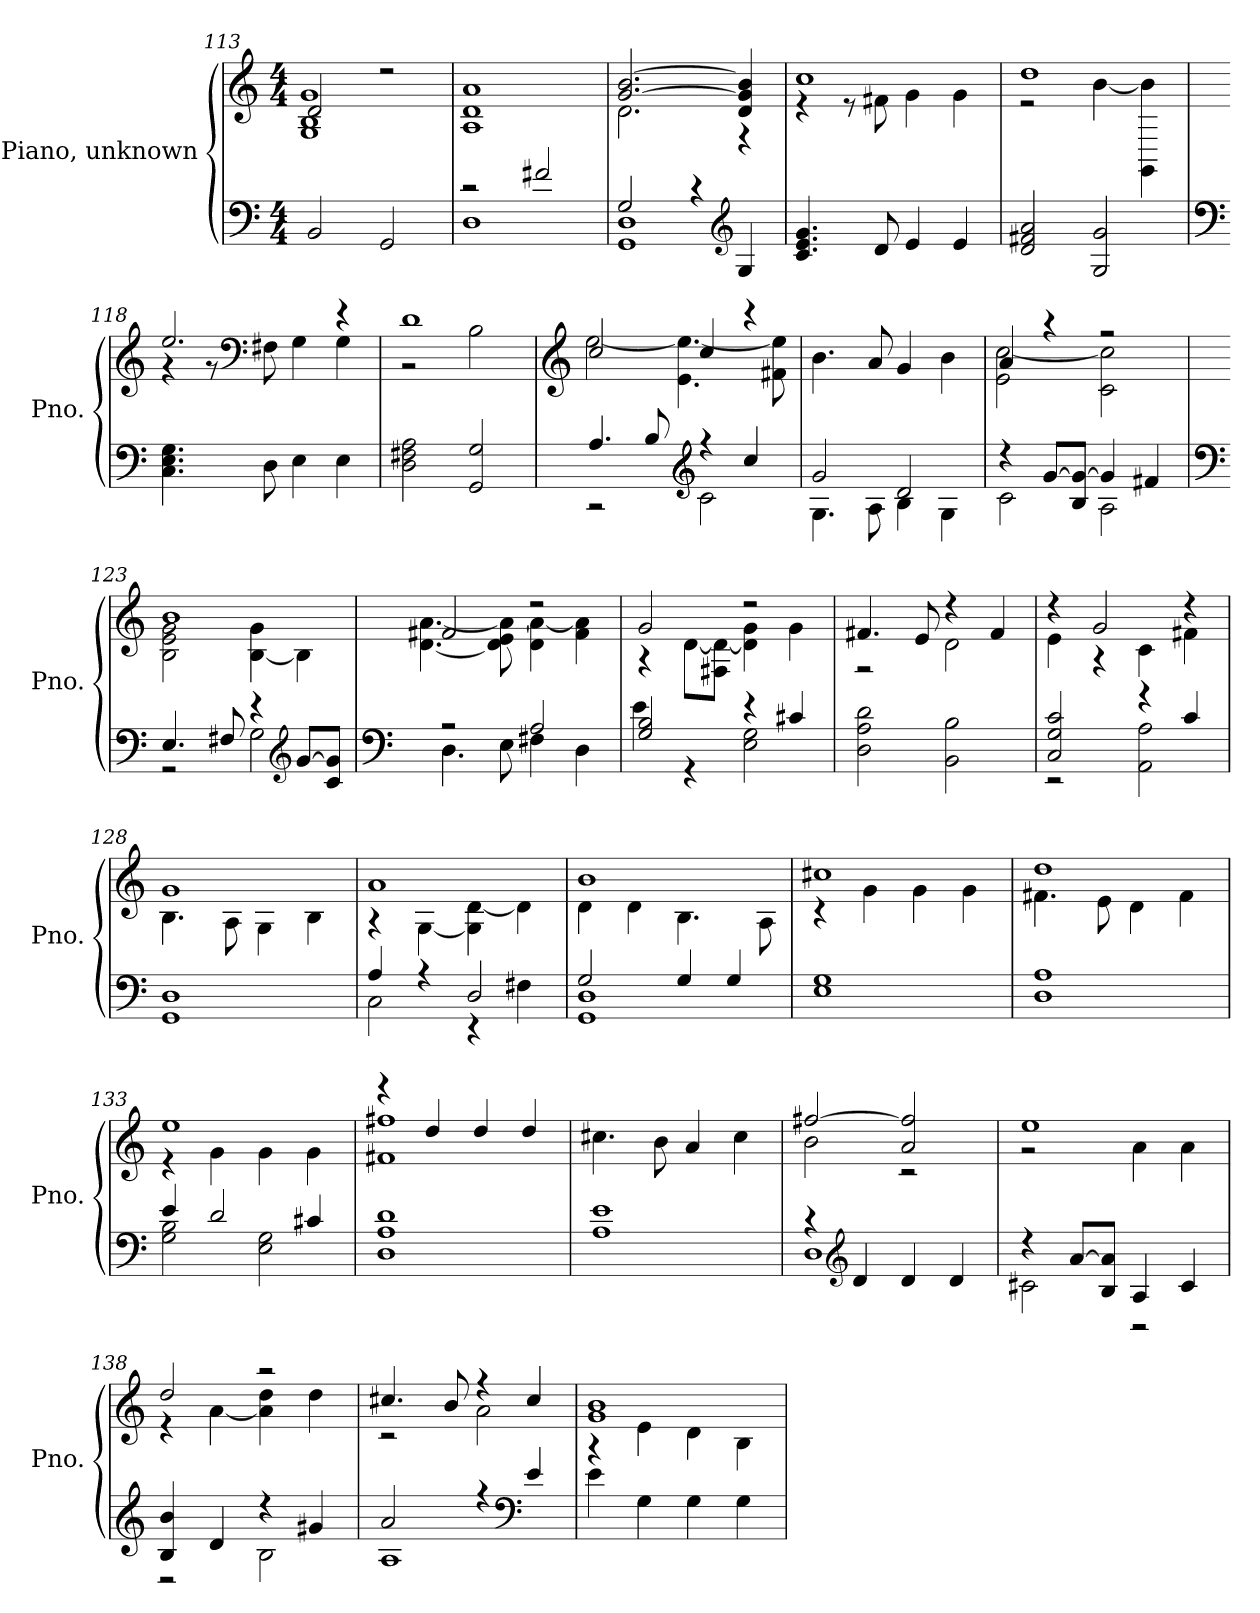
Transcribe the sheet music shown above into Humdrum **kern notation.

**kern	**kern
*part1	*part1
*staff2	*staff1
*I"Piano, unknown	*
*I'Pno.	*
*clefF4	*clefG2
*k[]	*k[]
*M4/4	*M4/4
=113	=113
*	*^
2BB/	2d/	1G 1B 1g
2GG/	2r	.
*	*v	*v
=114	=114
*^	*
2r	1D	1A 1d 1a
2f#X/	.	.
=115	=115	=115
*	*	*^
2G/	1GG 1D	[2.g/ [2.b/	2.d\
4r	.	.	.
*clefG2	*	*	*
4G/	.	4d/ 4g/] 4b/]	4r
*v	*v	*	*
!!LO:LB:g=z	!!
=116	=116	=116
4.c/ 4.e/ 4.g/	1cc	4r
.	.	8r
8d/	.	8f#X\
4e/	.	4g\
4e/	.	4g\
=117	=117	=117
2d/ 2f#X/ 2a/	1dd	2r
2G/ 2g/	.	[4b\
.	.	4GG\ 4b\]
=118	=118	=118
*clefF4	*	*
4.C\ 4.E\ 4.G\	2.ee/	4r
.	.	8r
*	*clefF4	*
8D\	.	8F#X\
4E\	.	4G\
4E\	4r	4G\
=119	=119	=119
2D\ 2F#X\ 2A\	1d	2r
2GG/ 2G/	.	2B\
=120	=120	=120
*	*clefG2	*
*^	*	*
4.A/	2r	2cc/	[2ee\
8B/	.	.	.
*clefG2	*	*	*
4r	2c\	4cc/	4.e\ 4.ee\_
4cc/	.	4r	.
.	.	.	8f#X\ 8ee\]
*	*	*v	*v
=121	=121	=121
2g/	4.G\	4.b\
.	8A\	8a/
2d/	4B\	4g/
.	4G\	4b\
!!LO:LB:g=z
=122	=122	=122
*	*	*^
4r	2c\	4a/	2e\ [2cc\
[8g/L	.	4r	.
8B/ 8g/_J	.	.	.
4g/]	2A\	2r	2c\ 2cc\]
4f#X/	.	.	.
=123	=123	=123	=123
*clefF4	*	*	*
4.E/	2r	1b	2B\ 2e\ 2g\
8F#X/	.	.	.
4r	2G\	.	[4B\ 4g\
*clefG2	*	*	*
[8g/L	.	.	4B\]
8c/ 8g/]J	.	.	.
=124	=124	=124	=124
*clefF4	*	*	*
2r	4.D\	2f#X/	[4.d\ [4.a\
.	8E\	.	8d\] 8e\ 8a\_
2A/	4F#X\	2r	4d\ 4a\_
.	4D\	.	4f#\ 4a\]
=125	=125	=125	=125
2G/ 2B/	4e\	2g/	4r
.	4r	.	[8d\L
.	.	.	8F#X\ 8d\_J
4r	2E\ 2G\	2r	4d\] 4g\
4c#X/	.	.	4g\
*v	*v	*	*
=126	=126	=126
2D\ 2A\ 2d\	4.f#X/	2r
.	8e/	.
2BB\ 2B\	4r	2d\
.	4f#/	.
!!LO:LB:g=z	!!
=127	=127	=127
*^	*	*
2C/ 2G/ 2c/	2r	4r	4e\
.	.	2g/	4r
4r	2AA\ 2A\	.	4c\
4c/	.	4r	4f#X\
*v	*v	*	*
=128	=128	=128
1GG 1D	1g	4.B\
.	.	8A\
.	.	4G\
.	.	4B\
=129	=129	=129
*^	*	*
4A/	2C\	1a	4r
4r	.	.	[4G\
2D/	4r	.	4G\] [4d\
.	4F#X\	.	4d\]
=130	=130	=130	=130
2G/	1GG 1D	1b	4d\
.	.	.	4d\
4G/	.	.	4.B\
4G/	.	.	.
.	.	.	8A\
*v	*v	*	*
=131	=131	=131
1E 1G	1cc#X	4r
.	.	4g\
.	.	4g\
.	.	4g\
=132	=132	=132
1D 1A	1dd	4.f#X\
.	.	8e\
.	.	4d\
.	.	4f#\
=133	=133	=133
*^	*	*
4e/	2G\ 2B\	1ee	4r
2d/	.	.	4g\
.	2E\ 2G\	.	4g\
4c#X/	.	.	4g\
*v	*v	*	*
!!LO:PB:g=z	!!
=134	=134	=134
1D 1A 1d	4r	1f#X 1ff#X
.	4dd/	.
.	4dd/	.
.	4dd/	.
*	*v	*v
=135	=135
1A 1e	4.cc#X\
.	8b\
.	4a/
.	4cc#\
=136	=136
*^	*^
4r	1D	[2ff#X/	2b\
*clefG2	*	*	*
4d/	.	.	.
4d/	.	2a/ 2ff#/]	2r
4d/	.	.	.
=137	=137	=137	=137
4r	2c#X\	1ee	2r
[8a/L	.	.	.
8B/ 8a/]J	.	.	.
4A/	2r	.	4a\
4c#/	.	.	4a\
=138	=138	=138	=138
4B/ 4b/	2r	2dd/	4r
4d/	.	.	[4a\
4r	2B\	2r	4a\] 4dd\
4g#X/	.	.	4dd\
=139	=139	=139	=139
2a/	1A	4.cc#X/	2r
.	.	8b/	.
4r	.	4r	2a\
*clefF4	*	*	*
4e/	.	4cc#/	.
*v	*v	*	*
!!LO:LB:g=z	!!
=140	=140	=140
4e\	1g 1b	4r
4G\	.	4e\
4G\	.	4d\
4G\	.	4B\
*	*v	*v
=	=
*-	*-
